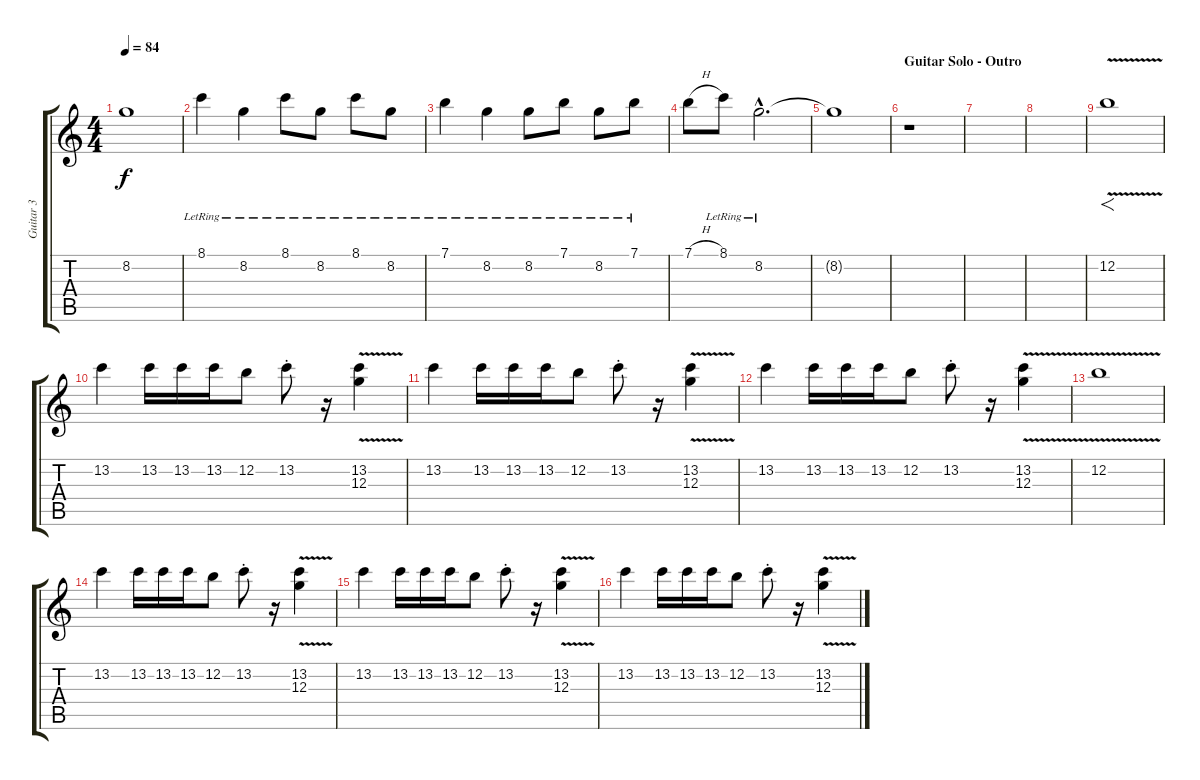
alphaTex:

\track ("Guitar 3" "Guitar 3") {instrument overdrivenguitar}
\staff {score tabs}
\tuning (E4 B3 G3 D3 A2 E2) {hide}
\ts (4 4)
\tempo 84
\clef g2
\ks c
8.2{t}.1{dy f} |
8.1{lr}.4 8.2{lr}.4 8.1{lr}.8 8.2{lr}.8 8.1{lr}.8 8.2{lr}.8 |
7.1{lr}.4 8.2{lr}.4 8.2{lr}.8 7.1{lr}.8 8.2{lr}.8 7.1{lr}.8 |
7.1{h}.8 8.1{lr}.8 8.2{hac lr}.2{d} |
8.2{t}.1 |
\section ("" "Guitar Solo - Outro")
r.1 |
|
|
12.2{v}.1{f volume 13 instrument overdrivenguitar} |
13.2.4 13.2.16 13.2.16 13.2.16 12.2.8 13.2{st}.8 r.16 (13.2{v} 12.3{v}).4 |
13.2.4 13.2.16 13.2.16 13.2.16 12.2.8 13.2{st}.8 r.16 (13.2{v} 12.3{v}).4 |
13.2.4 13.2.16 13.2.16 13.2.16 12.2.8 13.2{st}.8 r.16 (13.2{v} 12.3{v}).4 |
12.2{v}.1 |
13.2.4 13.2.16 13.2.16 13.2.16 12.2.8 13.2{st}.8 r.16 (13.2{v} 12.3{v}).4 |
13.2.4 13.2.16 13.2.16 13.2.16 12.2.8 13.2{st}.8 r.16 (13.2{v} 12.3{v}).4 |
13.2.4 13.2.16 13.2.16 13.2.16 12.2.8 13.2{st}.8 r.16 (13.2{v} 12.3{v}).4
